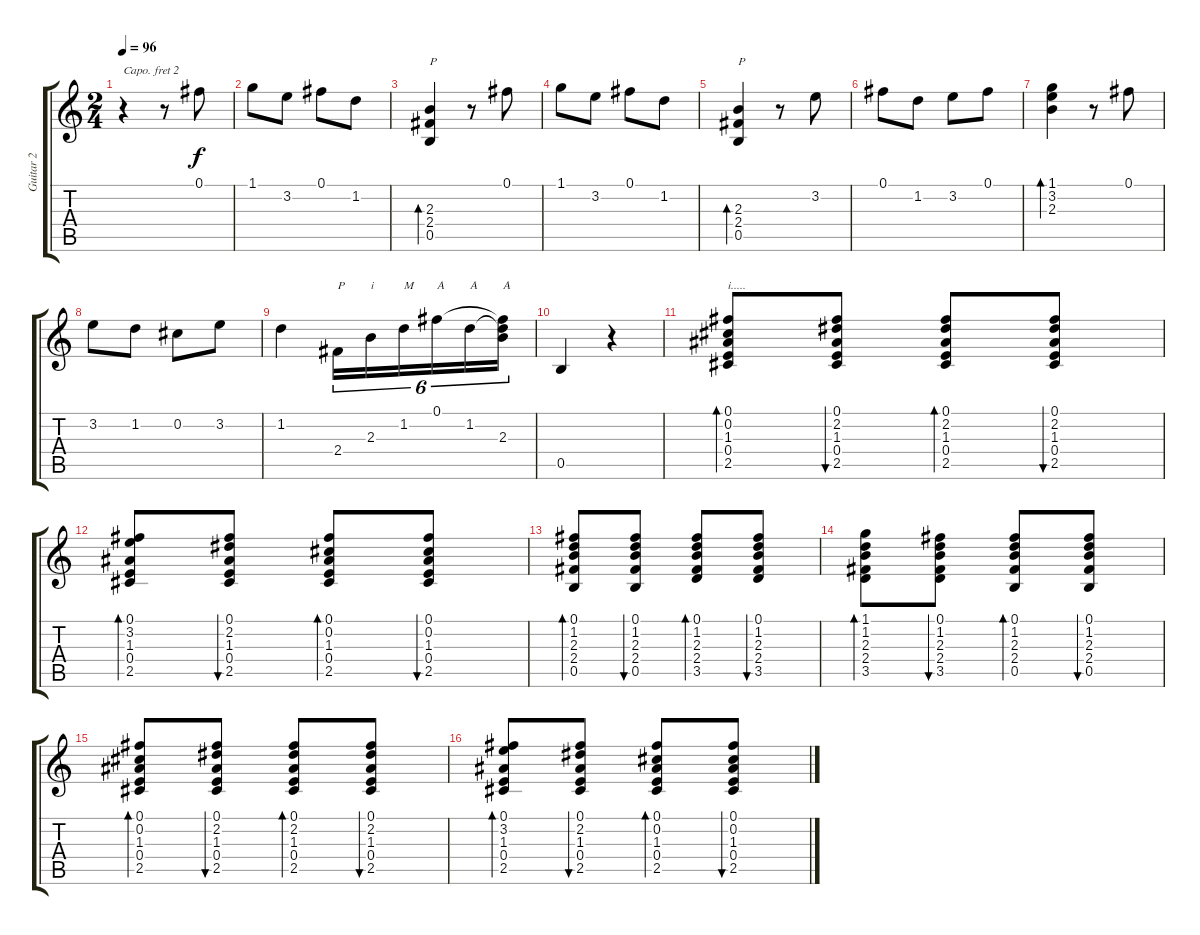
\track ("Guitar 2" "Guitar 2") {instrument acousticguitarnylon}
\staff {score tabs}
\capo 2
\tuning (E4 B3 G3 D3 A2 E2) {hide}
\ts (2 4)
\tempo 96
\clef g2
\ks c
r.4{dy f instrument acousticguitarnylon} r.8 0.1.8 |
1.1.8 3.2.8 0.1.8 1.2.8 |
(2.3 2.4 0.5).4{bd 60 txt "P"} r.8 0.1.8 |
1.1.8 3.2.8 0.1.8 1.2.8 |
(2.3 2.4 0.5).4{bd 60 txt "P"} r.8 3.2.8 |
0.1.8 1.2.8 3.2.8 0.1.8 |
(1.1 3.2 2.3).4{bd 60} r.8 0.1.8 |
3.2.8 1.2.8 0.2.8 3.2.8 |
1.2.4 2.4.16{tu (6 4) txt "P"} 2.3.16{tu (6 4) txt "i"} 1.2.16{tu (6 4) txt "M"} 0.1.16{tu (6 4) txt "A"} 1.2.16{tu (6 4) txt "A"} (0.1{t} 1.2{t} 2.3).16{tu (6 4) txt "A"} |
0.5.4 r.4 |
(0.1 0.2 1.3 0.4 2.5).8{bd 60 txt "i....."} (0.1 2.2 1.3 0.4 2.5).8{bu 60} (0.1 2.2 1.3 0.4 2.5).8{bd 60} (0.1 2.2 1.3 0.4 2.5).8{bu 60} |
(0.1 3.2 1.3 0.4 2.5).8{bd 60} (0.1 2.2 1.3 0.4 2.5).8{bu 60} (0.1 0.2 1.3 0.4 2.5).8{bd 60} (0.1 0.2 1.3 0.4 2.5).8{bu 60} |
(0.1 1.2 2.3 2.4 0.5).8{bd 60} (0.1 1.2 2.3 2.4 0.5).8{bu 60} (0.1 1.2 2.3 2.4 3.5).8{bd 60} (0.1 1.2 2.3 2.4 3.5).8{bu 60} |
(1.1 1.2 2.3 2.4 3.5).8{bd 60} (0.1 1.2 2.3 2.4 3.5).8{bu 60} (0.1 1.2 2.3 2.4 0.5).8{bd 60} (0.1 1.2 2.3 2.4 0.5).8{bu 60} |
(0.1 0.2 1.3 0.4 2.5).8{bd 60} (0.1 2.2 1.3 0.4 2.5).8{bu 60} (0.1 2.2 1.3 0.4 2.5).8{bd 60} (0.1 2.2 1.3 0.4 2.5).8{bu 60} |
(0.1 3.2 1.3 0.4 2.5).8{bd 60} (0.1 2.2 1.3 0.4 2.5).8{bu 60} (0.1 0.2 1.3 0.4 2.5).8{bd 60} (0.1 0.2 1.3 0.4 2.5).8{bu 60}
